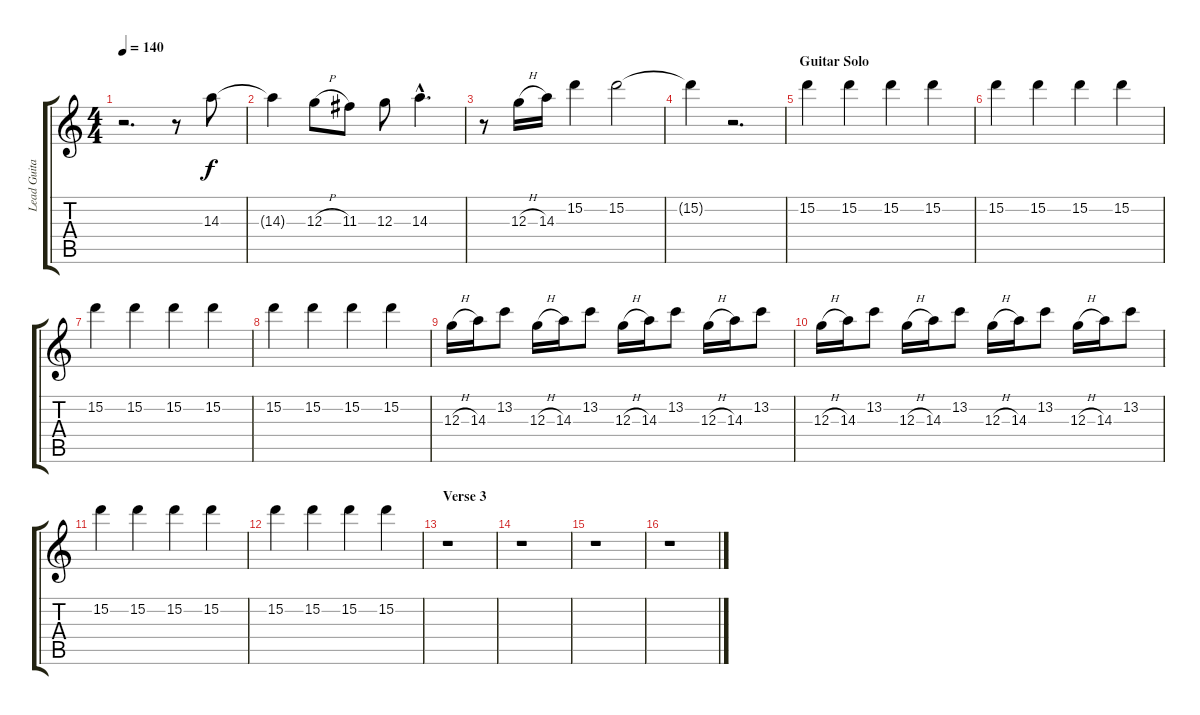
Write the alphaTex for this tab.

\track ("Lead Guitar" "Lead Guita") {instrument overdrivenguitar}
\staff {score tabs}
\tuning (E4 B3 G3 D3 A2 E2) {hide}
\ts (4 4)
\tempo 140
\clef g2
\ks c
r.2{d dy f} r.8 14.3.8 |
14.3{t}.4 12.3{h}.8 11.3.8 12.3.8 14.3{hac}.4{d} |
r.8 12.3{h}.16 14.3.16 15.2.4 15.2.2 |
15.2{t}.4 r.2{d} |
\section ("" "Guitar Solo")
15.2.4 15.2.4 15.2.4 15.2.4 |
15.2.4 15.2.4 15.2.4 15.2.4 |
15.2.4 15.2.4 15.2.4 15.2.4 |
15.2.4 15.2.4 15.2.4 15.2.4 |
12.3{h}.16 14.3.16 13.2.8 12.3{h}.16 14.3.16 13.2.8 12.3{h}.16 14.3.16 13.2.8 12.3{h}.16 14.3.16 13.2.8 |
12.3{h}.16 14.3.16 13.2.8 12.3{h}.16 14.3.16 13.2.8 12.3{h}.16 14.3.16 13.2.8 12.3{h}.16 14.3.16 13.2.8 |
15.2.4 15.2.4 15.2.4 15.2.4 |
15.2.4 15.2.4 15.2.4 15.2.4 |
\section ("" "Verse 3")
r.1 |
r.1 |
r.1 |
r.1
